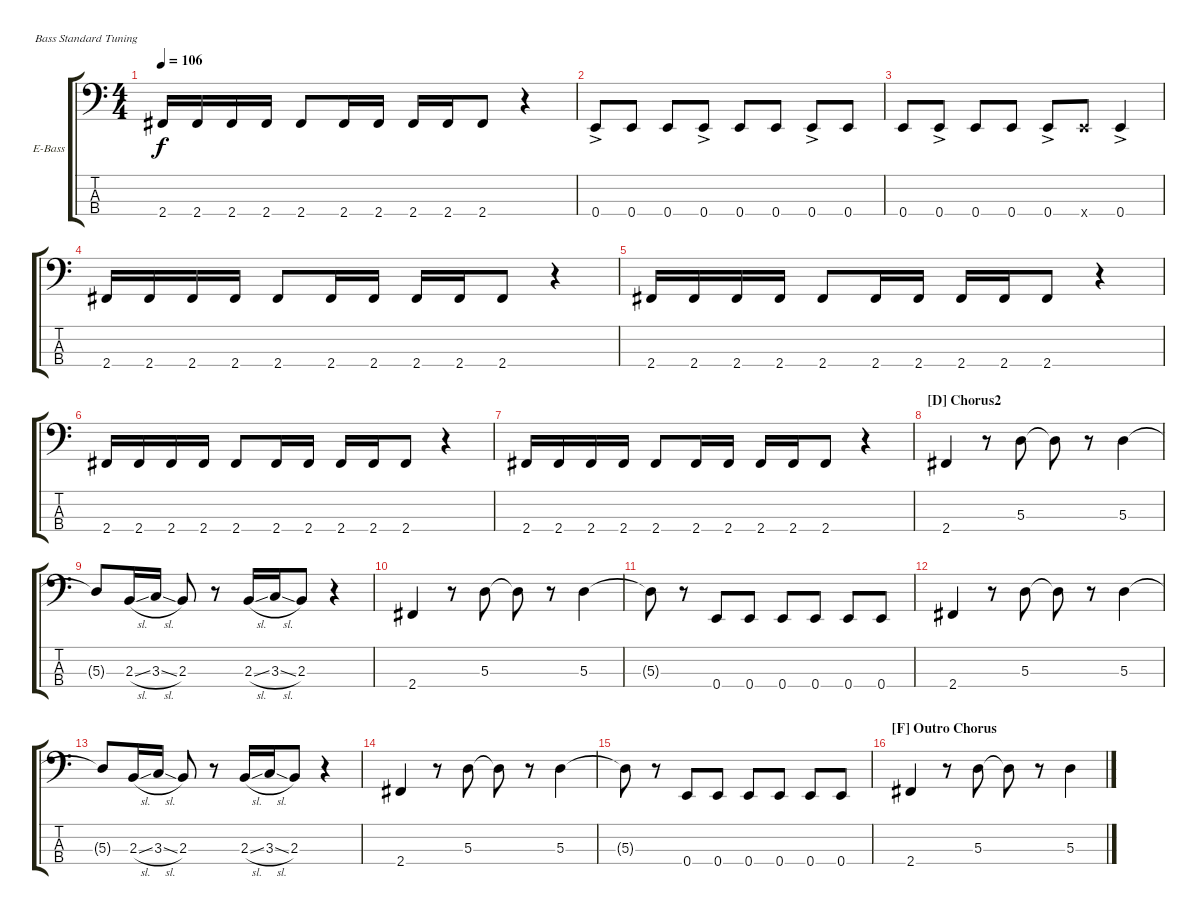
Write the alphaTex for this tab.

\bracketExtendMode groupsimilarinstruments
\firstSystemTrackNameOrientation horizontal
\otherSystemsTrackNameOrientation horizontal
\track ("Mike Inez" "E-Bass") {instrument electricbasspick}
\staff {score tabs}
\tuning (G2 D2 A1 E1)
\ts (4 4)
\tempo 106
\clef f4
\ks c
2.4.16{dy f} 2.4.16 2.4.16 2.4.16 2.4.8 2.4.16 2.4.16 2.4.16 2.4.16 2.4.8 r.4 |
0.4{ac}.8 0.4.8 0.4.8 0.4{ac}.8 0.4.8 0.4.8 0.4{ac}.8 0.4.8 |
0.4.8 0.4{ac}.8 0.4.8 0.4.8 0.4{ac}.8 0.4{x}.8 0.4{ac}.4 |
2.4.16 2.4.16 2.4.16 2.4.16 2.4.8 2.4.16 2.4.16 2.4.16 2.4.16 2.4.8 r.4 |
2.4.16 2.4.16 2.4.16 2.4.16 2.4.8 2.4.16 2.4.16 2.4.16 2.4.16 2.4.8 r.4 |
2.4.16 2.4.16 2.4.16 2.4.16 2.4.8 2.4.16 2.4.16 2.4.16 2.4.16 2.4.8 r.4 |
2.4.16 2.4.16 2.4.16 2.4.16 2.4.8 2.4.16 2.4.16 2.4.16 2.4.16 2.4.8 r.4 |
\section ("D" "Chorus2")
2.4.4 r.8 5.3.8 5.3{t}.8 r.8 5.3.4 |
5.3{t}.8 2.3{sl}.16 3.3{sl}.16 2.3.8 r.8 2.3{sl}.16 3.3{sl}.16 2.3.8 r.4 |
2.4.4 r.8 5.3.8 5.3{t}.8 r.8 5.3.4 |
5.3{t}.8 r.8 0.4.8 0.4.8 0.4.8 0.4.8 0.4.8 0.4.8 |
2.4.4 r.8 5.3.8 5.3{t}.8 r.8 5.3.4 |
5.3{t}.8 2.3{sl}.16 3.3{sl}.16 2.3.8 r.8 2.3{sl}.16 3.3{sl}.16 2.3.8 r.4 |
2.4.4 r.8 5.3.8 5.3{t}.8 r.8 5.3.4 |
5.3{t}.8 r.8 0.4.8 0.4.8 0.4.8 0.4.8 0.4.8 0.4.8 |
\section ("F" "Outro Chorus")
2.4.4 r.8 5.3.8 5.3{t}.8 r.8 5.3.4
